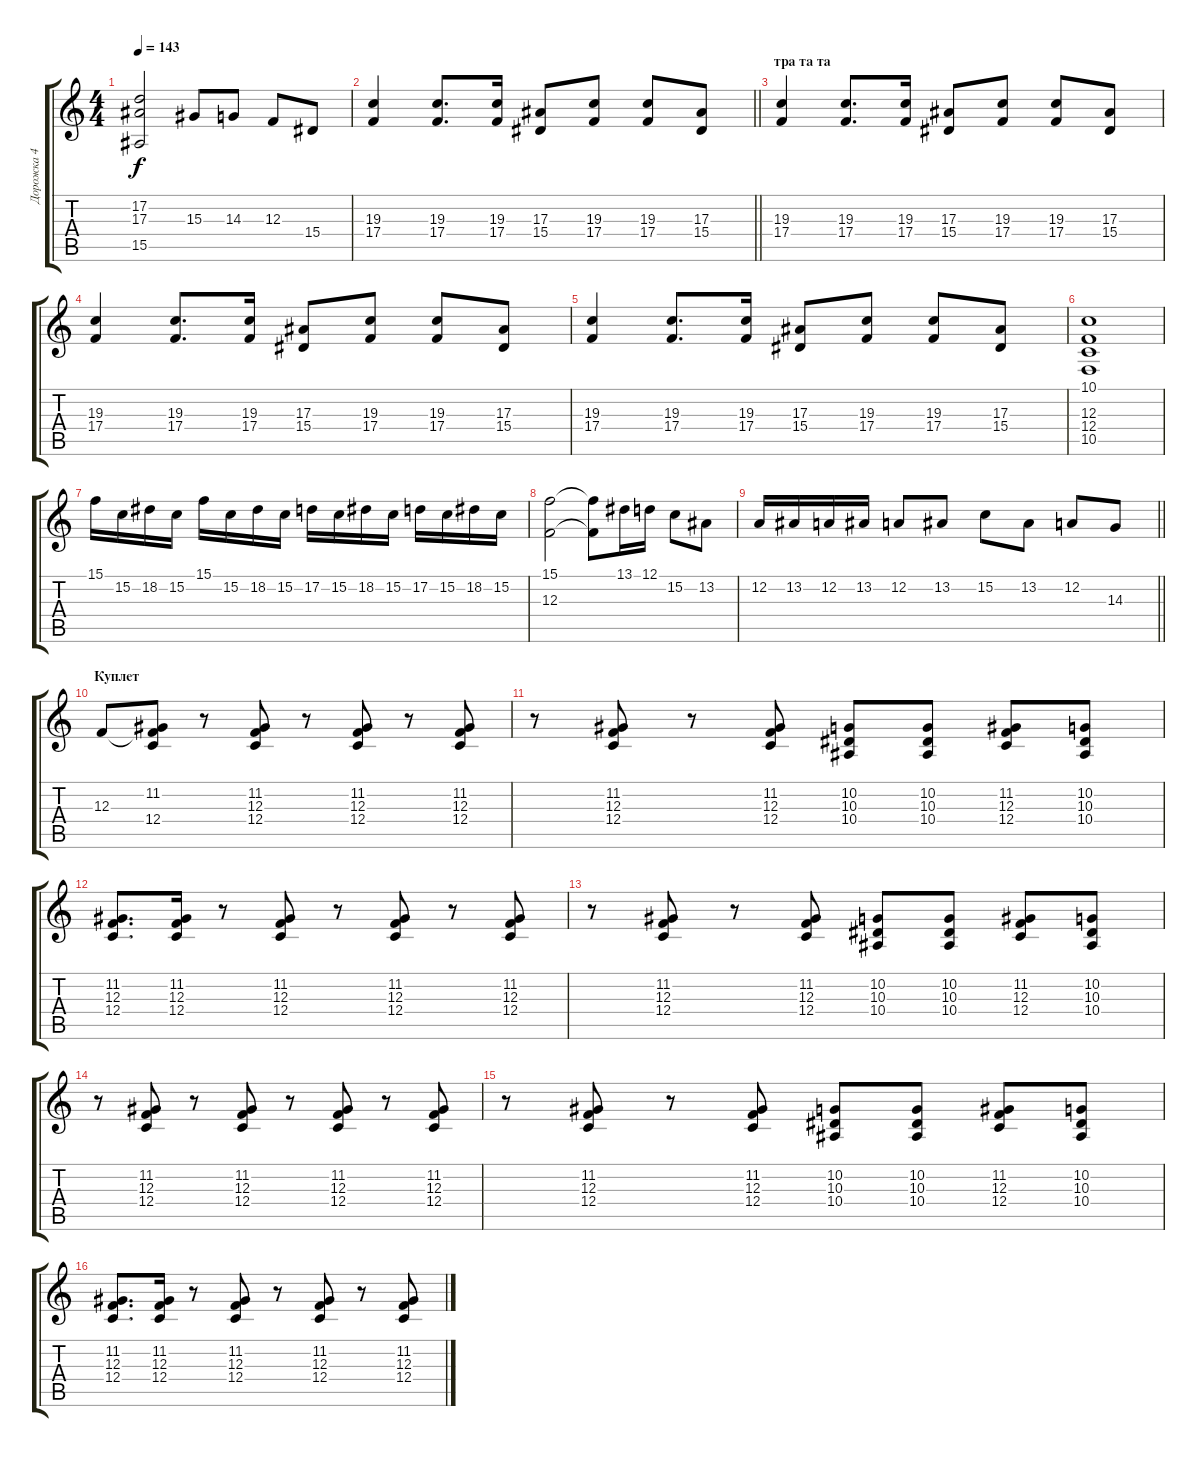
\track ("Дорожка 4" "Дорожка 4") {instrument accordion}
\staff {score tabs}
\tuning (D4 A3 F3 C3 G2 D2) {hide}
\ts (4 4)
\tempo 143
\clef g2
\ks c
(17.2 17.3 15.5).2{dy f} 15.3.8 14.3.8 12.3.8 15.4.8 |
\barLineRight lightlight
(19.3 17.4).4 (19.3 17.4).8{d} (19.3 17.4).16 (17.3 15.4).8 (19.3 17.4).8 (19.3 17.4).8 (17.3 15.4).8 |
\section ("" "тра та та")
(19.3 17.4).4 (19.3 17.4).8{d} (19.3 17.4).16 (17.3 15.4).8 (19.3 17.4).8 (19.3 17.4).8 (17.3 15.4).8 |
(19.3 17.4).4 (19.3 17.4).8{d} (19.3 17.4).16 (17.3 15.4).8 (19.3 17.4).8 (19.3 17.4).8 (17.3 15.4).8 |
(19.3 17.4).4 (19.3 17.4).8{d} (19.3 17.4).16 (17.3 15.4).8 (19.3 17.4).8 (19.3 17.4).8 (17.3 15.4).8 |
(10.1 12.3 12.4 10.5).1 |
15.1.16 15.2.16 18.2.16 15.2.16 15.1.16 15.2.16 18.2.16 15.2.16 17.2.16 15.2.16 18.2.16 15.2.16 17.2.16 15.2.16 18.2.16 15.2.16 |
(15.1 12.3).2 (15.1{t} 12.3{t}).8 13.1.16 12.1.16 15.2.8 13.2.8 |
\barLineRight lightlight
12.2.16 13.2.16 12.2.16 13.2.16 12.2.8 13.2.8 15.2.8 13.2.8 12.2.8 14.3.8 |
\section ("" "Куплет")
12.3.8 (11.2 12.3{t} 12.4).8 r.8 (11.2 12.3 12.4).8 r.8 (11.2 12.3 12.4).8 r.8 (11.2 12.3 12.4).8 |
r.8 (11.2 12.3 12.4).8 r.8 (11.2 12.3 12.4).8 (10.2 10.3 10.4).8 (10.2 10.3 10.4).8 (11.2 12.3 12.4).8 (10.2 10.3 10.4).8 |
(11.2 12.3 12.4).8{d} (11.2 12.3 12.4).16 r.8 (11.2 12.3 12.4).8 r.8 (11.2 12.3 12.4).8 r.8 (11.2 12.3 12.4).8 |
r.8 (11.2 12.3 12.4).8 r.8 (11.2 12.3 12.4).8 (10.2 10.3 10.4).8 (10.2 10.3 10.4).8 (11.2 12.3 12.4).8 (10.2 10.3 10.4).8 |
r.8 (11.2 12.3 12.4).8 r.8 (11.2 12.3 12.4).8 r.8 (11.2 12.3 12.4).8 r.8 (11.2 12.3 12.4).8 |
r.8 (11.2 12.3 12.4).8 r.8 (11.2 12.3 12.4).8 (10.2 10.3 10.4).8 (10.2 10.3 10.4).8 (11.2 12.3 12.4).8 (10.2 10.3 10.4).8 |
(11.2 12.3 12.4).8{d} (11.2 12.3 12.4).16 r.8 (11.2 12.3 12.4).8 r.8 (11.2 12.3 12.4).8 r.8 (11.2 12.3 12.4).8
